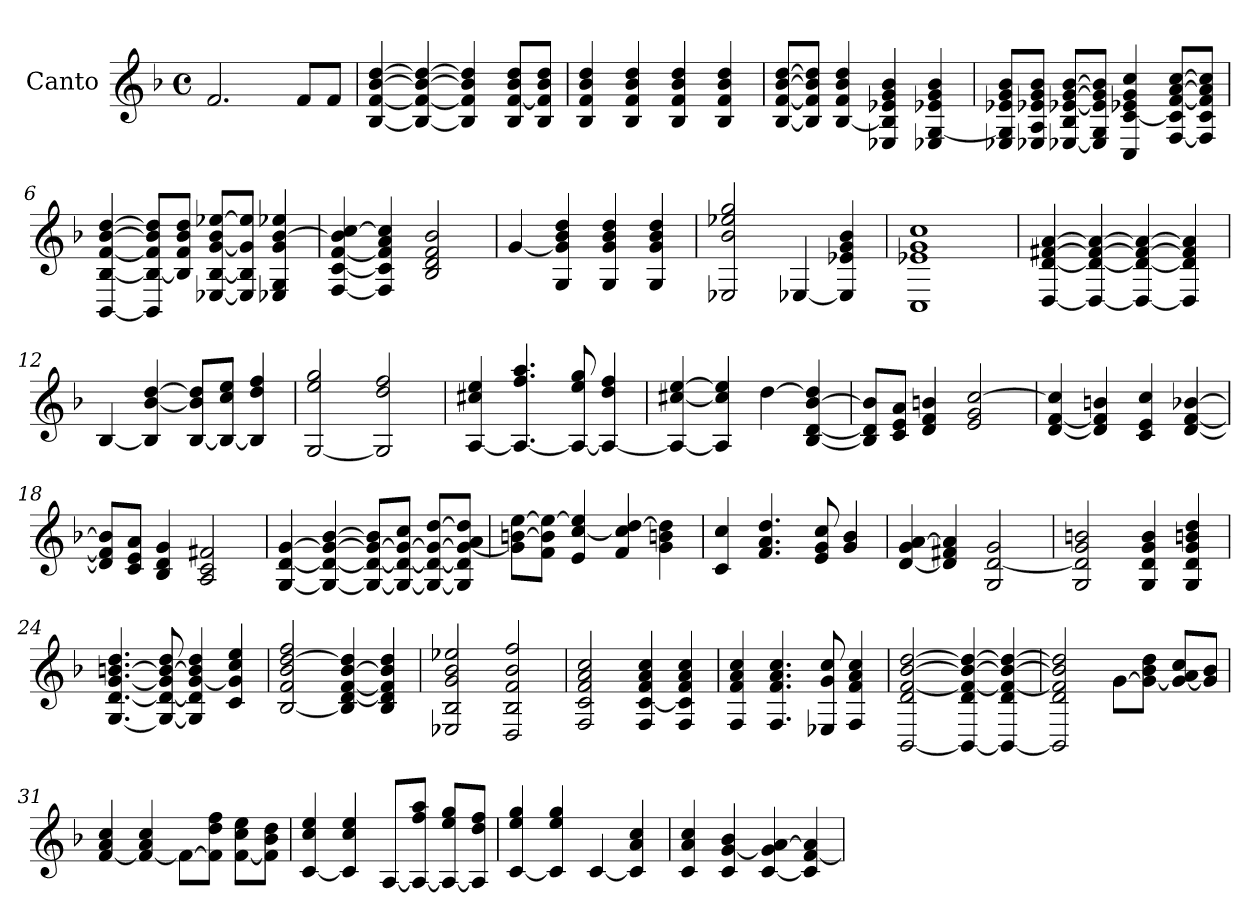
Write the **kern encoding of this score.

**kern
*part1
*staff1
*I"Canto
*clefG2
*k[b-]
*F:
*M4/4
*met(c)
=1
2.f
8fL
8fJ
=2
[4B- [4f [4b- [4dd
4B-_ 4f_ 4b-_ 4dd_
4B-] 4f] 4b-] 4dd]
8B- [8f 8b- 8ddL
8B- 8f] 8b- 8ddJ
=3
4B- 4f 4b- 4dd
4B- 4f 4b- 4dd
4B- 4f 4b- 4dd
4B- 4f 4b- 4dd
=4
[8B- [8f [8b- [8ddL
8B-] 8f] 8b-] 8dd]J
[4B- 4f 4b- 4dd
4E-X 4B-] 4e-X 4g 4b-
4E-X [4G 4e-X 4g 4b-
=5
8E-X 8G] 8e-X 8g 8b-L
8E-X 8A 8e-X 8g 8b-J
[8E-X 8B- [8e-X [8g [8b-L
8E-] 8G 8e-] 8g] 8b-]J
4C [4c 4e-X 4g 4cc
[8F 8c] [8f [8a [8ccL
8F] 8c 8f] 8a] 8cc]J
=6
[4BB- [4B- [4f [4b- [4dd
8BB-] 8B-_ 8f] 8b-] 8dd]L
8B-] 8f 8b- 8ddJ
[8E-X [8B- [8g 8b- [8ee-XL
8E-] 8B-] 8g] 8ee-]J
4E-X 4G 4g [4b- 4ee-X
=7
[4F [4c [4f 4b-] [4cc
4F] 4c] 4f] 4a 4cc]
2B- 2d 2f 2b-
=8
[4g
4G 4g] 4b- 4dd
4G 4g 4b- 4dd
4G 4g 4b- 4dd
=9
2E-X 2b- 2ee-X 2gg
[4E-X
4E-] 4e-X 4g 4b-
=10
1C 1e-X 1g 1cc
=11
[4D [4d [4f#X [4a
4D_ 4d_ 4f#_ 4a_
4D_ 4d_ 4f#_ 4a_
4D] 4d] 4f#] 4a]
=12
[4B-
4B-] [4b- [4dd
[8B- 8b-] 8dd]L
8B-_ 8cc 8eeJ
4B-] 4dd 4ff
=13
[2G 2ee 2gg
2G] 2dd 2ff
=14
[4A 4cc#X 4ee
4.A_ 4.ff 4.aa
8A_ 8ee 8gg
4A_ 4dd 4ff
=15
4A_ [4cc#X [4ee
4A] 4cc#] 4ee]
[4dd
[4B- [4d [4b- 4dd]
=16
8B-] 8d] 8b-]L
8c 8e 8aJ
4d 4f 4bn
2e 2g [2cc
=17
[4d [4f 4cc]
4d] 4f] 4bn
4c 4e 4cc
[4d [4f [4b-X
=18
8d] 8f] 8b-]L
8c 8e 8aJ
4B- 4d 4g
2A 2c 2f#X
=19
[4G [4d [4g
4G_ 4d_ 4g_ [4b-
8G_ 8d_ 8g_ 8b-]L
8G_ 8d_ 8g_ 8ccJ
8G_ 8d_ 8g_ [8ddL
8G] 8d] 8g_ 8a 8dd]J
=20
8g] [8bn [8eeL
8f 8b] 8ee_J
4e [4cc 4ee]
4f 4cc] [4dd
4g 4bn 4dd]
=21
4c 4cc
4.f 4.a 4.dd
8e 8g 8cc
4g 4b-
=22
[4d 4g [4a
4d] 4f#X 4a]
2G [2d 2g
=23
2G 2d] 2g 2bn
4G 4d 4g 4b
4G 4d 4g 4bn 4dd
=24
[4.G [4.d [4.g [4.bn 4.dd
8G_ 8d_ 8g] 8b_ 8dd
4G] 4d] [4g 4b] 4dd
4c 4g] 4cc 4ee
=25
[2B- 2f 2b- [2dd 2ff
4B-] [4d [4f [4b- 4dd]
4B- 4d] 4f] 4b-] 4dd
=26
2E-X 2B- 2g 2b- 2ee-X
2D 2B- 2f 2b- 2ff
=27
2F 2c 2f 2a 2cc
4F [4c 4f 4a 4cc
4F 4c] 4f 4a 4cc
=28
4F 4f 4a 4cc
4.F 4.f 4.a 4.cc
8E-X 8g 8cc
4F 4f 4a 4cc
=29
[2BB- 2d [2f [2b- [2dd
4BB-_ 4d 4f_ 4b-_ 4dd_
4BB-_ 4d 4f_ 4b-_ 4dd_
=30
2BB-] 2d 2f] 2b-] 2dd]
[8gL
8g_ 8b- 8ddJ
8g_ 8a 8ccL
8g] 8b-J
=31
[4f 4a 4cc
4f_ 4a 4cc
8fL_
8f] 8dd 8ffJ
[8f 8cc 8eeL
8f] 8b- 8ddJ
=32
[4c 4cc 4ee
4c] 4cc 4ee
[8AL
8A_ 8ff 8aaJ
8A_ 8ee 8ggL
8A] 8dd 8ffJ
=33
[4c 4ee 4gg
4c] 4ee 4gg
[4c
4c] 4a 4cc
=34
4c 4a 4cc
4c [4g 4b-
[4c 4g] [4a
4c] [4f 4a]
=
*-
